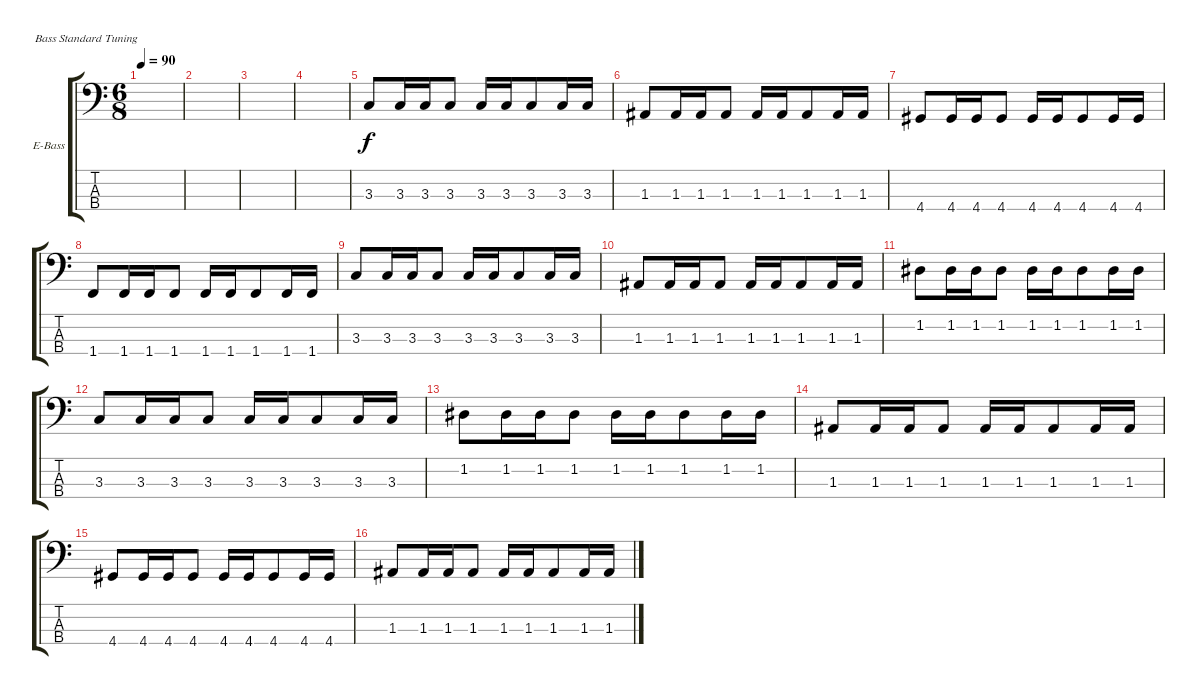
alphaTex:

\defaultSystemsLayout 4
\bracketExtendMode groupsimilarinstruments
\firstSystemTrackNameOrientation horizontal
\otherSystemsTrackNameOrientation horizontal
\track ("Electric Bass" "E-Bass") {instrument electricbassfinger}
\staff {score tabs}
\tuning (G2 D2 A1 E1)
\ts (6 8)
\tempo 90
\clef f4
\ks c
|
|
|
\scale
0.485477 |
\scale
0.257261 3.3.8 3.3.16 3.3.16 3.3.8 3.3.16 3.3.16 3.3.8 3.3.16 3.3.16 |
\scale
0.257261 1.3.8 1.3.16 1.3.16 1.3.8 1.3.16 1.3.16 1.3.8 1.3.16 1.3.16 |
\scale
0.333333 4.4.8 4.4.16 4.4.16 4.4.8 4.4.16 4.4.16 4.4.8 4.4.16 4.4.16 |
\scale
0.333333 1.4.8 1.4.16 1.4.16 1.4.8 1.4.16 1.4.16 1.4.8 1.4.16 1.4.16 |
\scale
0.333333 3.3.8 3.3.16 3.3.16 3.3.8 3.3.16 3.3.16 3.3.8 3.3.16 3.3.16 |
\scale
0.333333 1.3.8 1.3.16 1.3.16 1.3.8 1.3.16 1.3.16 1.3.8 1.3.16 1.3.16 |
\scale
0.333333 1.2.8 1.2.16 1.2.16 1.2.8 1.2.16 1.2.16 1.2.8 1.2.16 1.2.16 |
\scale
0.333333 3.3.8 3.3.16 3.3.16 3.3.8 3.3.16 3.3.16 3.3.8 3.3.16 3.3.16 |
\scale
0.333333 1.2.8 1.2.16 1.2.16 1.2.8 1.2.16 1.2.16 1.2.8 1.2.16 1.2.16 |
\scale
0.333333 1.3.8 1.3.16 1.3.16 1.3.8 1.3.16 1.3.16 1.3.8 1.3.16 1.3.16 |
\scale
0.333333 4.4.8 4.4.16 4.4.16 4.4.8 4.4.16 4.4.16 4.4.8 4.4.16 4.4.16 |
\scale
0.333333 1.3.8 1.3.16 1.3.16 1.3.8 1.3.16 1.3.16 1.3.8 1.3.16 1.3.16
